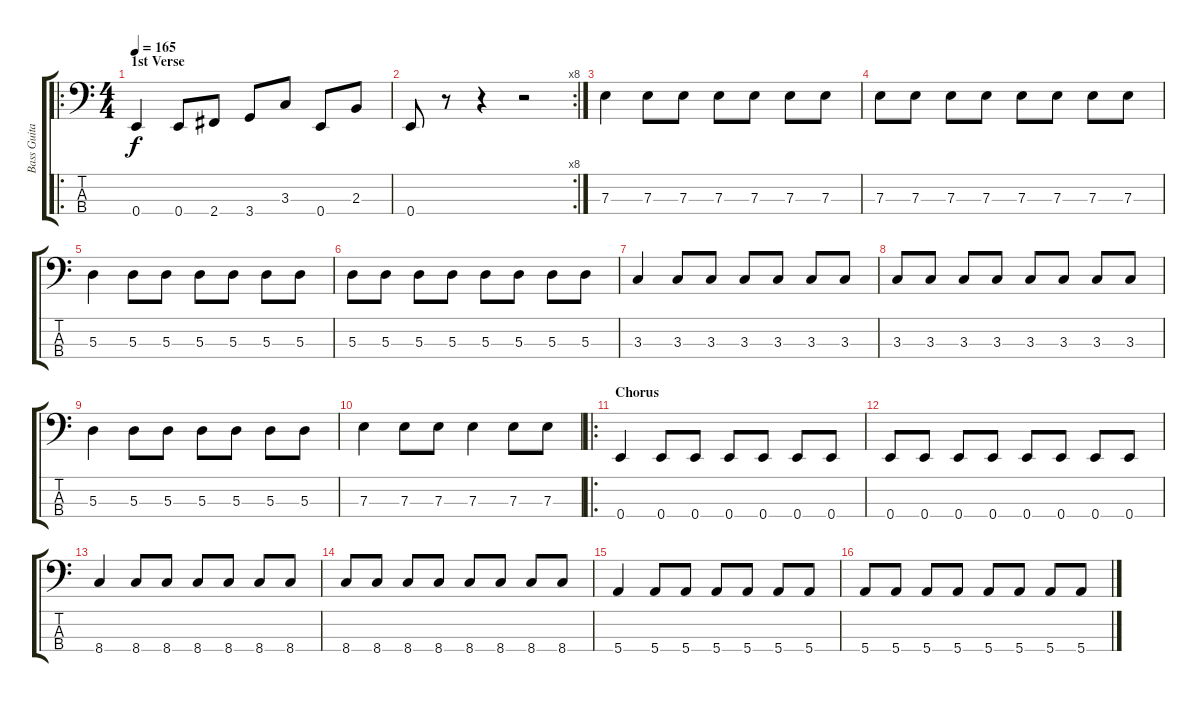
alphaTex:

\track ("Bass Guitar (David Ellefson)" "Bass Guita") {instrument electricbasspick}
\staff {score tabs}
\tuning (G2 D2 A1 E1) {hide}
\ro
\ts (4 4)
\section ("" "1st Verse")
\tempo 165
\clef f4
\ks c
0.4.4{dy f instrument electricbasspick} 0.4.8 2.4.8 3.4.8 3.3.8 0.4.8 2.3.8 |
\rc 8
0.4.8 r.8 r.4 r.2 |
7.3.4 7.3.8 7.3.8 7.3.8 7.3.8 7.3.8 7.3.8 |
7.3.8 7.3.8 7.3.8 7.3.8 7.3.8 7.3.8 7.3.8 7.3.8 |
5.3.4 5.3.8 5.3.8 5.3.8 5.3.8 5.3.8 5.3.8 |
5.3.8 5.3.8 5.3.8 5.3.8 5.3.8 5.3.8 5.3.8 5.3.8 |
3.3.4 3.3.8 3.3.8 3.3.8 3.3.8 3.3.8 3.3.8 |
3.3.8 3.3.8 3.3.8 3.3.8 3.3.8 3.3.8 3.3.8 3.3.8 |
5.3.4 5.3.8 5.3.8 5.3.8 5.3.8 5.3.8 5.3.8 |
7.3.4 7.3.8 7.3.8 7.3.4 7.3.8 7.3.8 |
\ro
\section ("" "Chorus")
0.4.4 0.4.8 0.4.8 0.4.8 0.4.8 0.4.8 0.4.8 |
0.4.8 0.4.8 0.4.8 0.4.8 0.4.8 0.4.8 0.4.8 0.4.8 |
8.4.4 8.4.8 8.4.8 8.4.8 8.4.8 8.4.8 8.4.8 |
8.4.8 8.4.8 8.4.8 8.4.8 8.4.8 8.4.8 8.4.8 8.4.8 |
5.4.4 5.4.8 5.4.8 5.4.8 5.4.8 5.4.8 5.4.8 |
5.4.8 5.4.8 5.4.8 5.4.8 5.4.8 5.4.8 5.4.8 5.4.8
